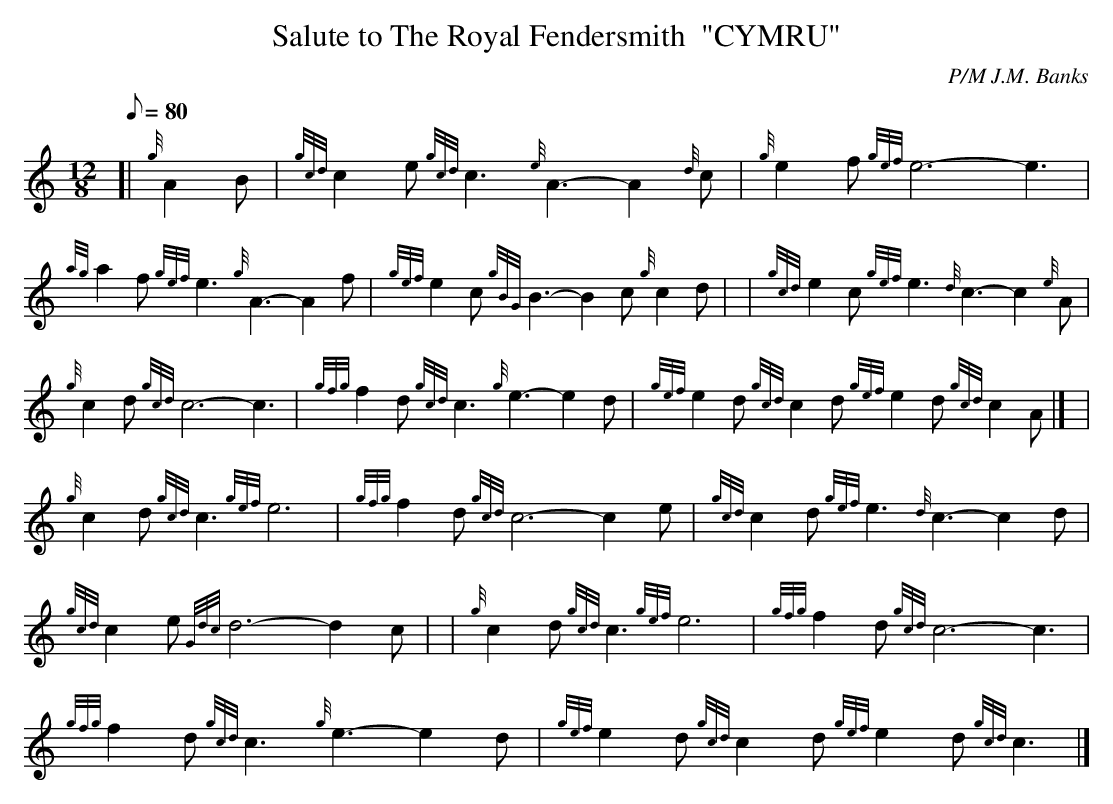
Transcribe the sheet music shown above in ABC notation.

X:1
T:Salute to The Royal Fendersmith  "CYMRU"
M:12/8
L:1/8
Q:80
C:P/M J.M. Banks
K:HP
[| {g}A2B | \
{gcd}c2e{gcd}c3{e}A3-A2{d}c | \
{g}e2f{gef}e6-e3 |
{ag}a2f{gef}e3{g}A3-A2f | \
{gef}e2c{gBG}B3-B2c{g}c2d | | \
{gcd}e2c{gef}e3{d}c3-c2{e}A |
{g}c2d{gcd}c6-c3 | \
{gfg}f2d{gcd}c3{g}e3-e2d | \
{gef}e2d{gcd}c2d{gef}e2d{gcd}c2A|] [ |
{g}c2d{gcd}c3{gef}e6 | \
{gfg}f2d{gcd}c6-c2e | \
{gcd}c2d{gef}e3{d}c3-c2d |
{gcd}c2e{Gdc}d6-d2c | | \
{g}c2d{gcd}c3{gef}e6 | \
{gfg}f2d{gcd}c6-c3 |
{gfg}f2d{gcd}c3{g}e3-e2d | \
{gef}e2d{gcd}c2d{gef}e2d{gcd}c3|]
